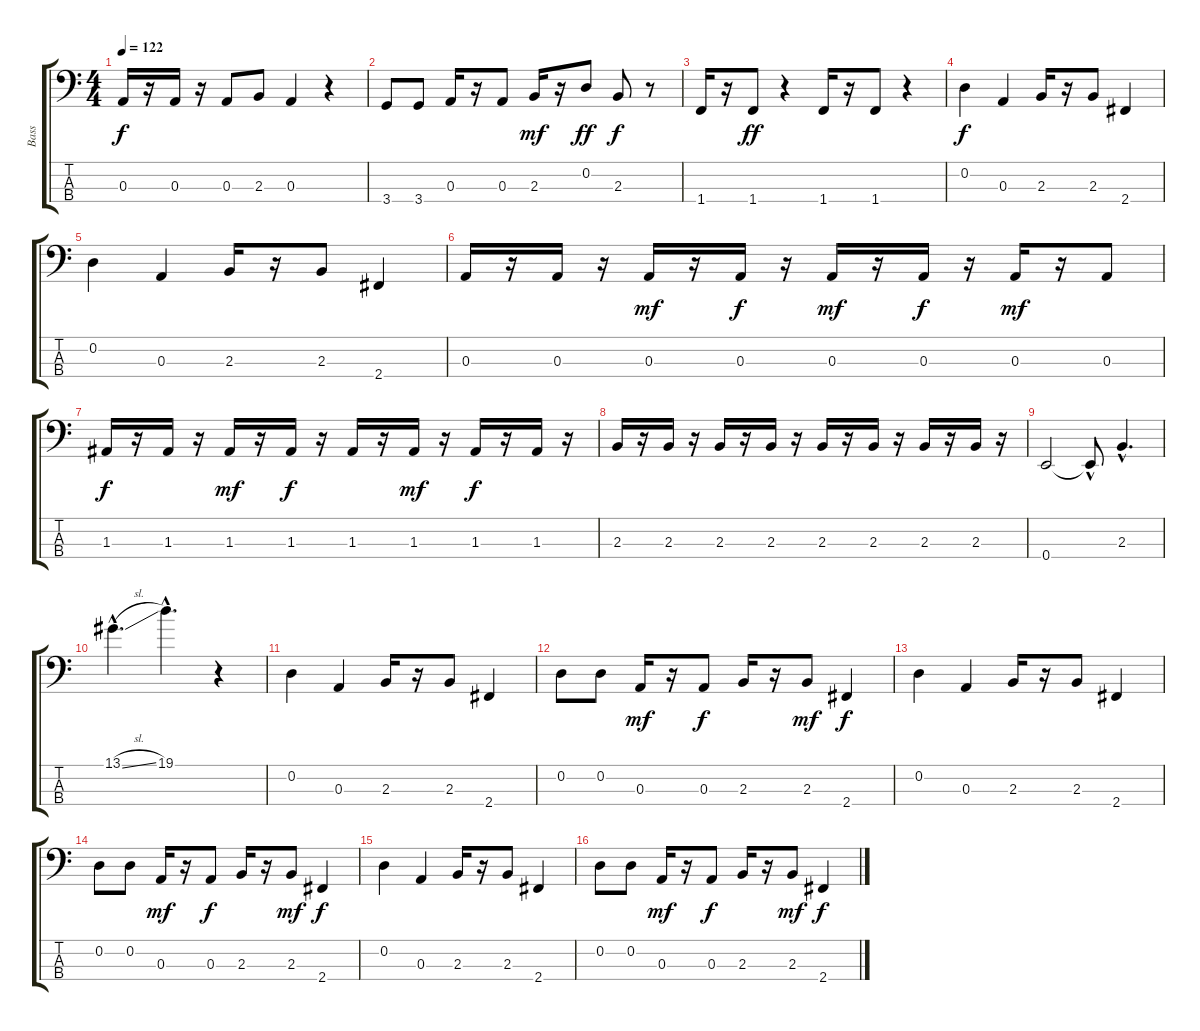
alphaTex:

\track ("Bass" "Bass") {instrument fretlessbass}
\staff {score tabs}
\tuning (G2 D2 A1 E1) {hide}
\ts (4 4)
\tempo 122
\clef f4
\ks c
0.3.16{dy f} r.16 0.3.16 r.16 0.3.8 2.3.8 0.3.4 r.4 |
3.4.8 3.4.8 0.3.16 r.16 0.3.8 2.3.16{dy mf} r.16 0.2.8{dy ff} 2.3.8{dy f} r.8 |
1.4.16 r.16 1.4.8{dy ff} r.4 1.4.16 r.16 1.4.8 r.4 |
0.2.4{dy f} 0.3.4 2.3.16 r.16 2.3.8 2.4.4 |
0.2.4 0.3.4 2.3.16 r.16 2.3.8 2.4.4 |
0.3.16 r.16 0.3.16 r.16 0.3.16{dy mf} r.16 0.3.16{dy f} r.16 0.3.16{dy mf} r.16 0.3.16{dy f} r.16 0.3.16{dy mf} r.16 0.3.8 |
1.3.16{dy f} r.16 1.3.16 r.16 1.3.16{dy mf} r.16 1.3.16{dy f} r.16 1.3.16 r.16 1.3.16{dy mf} r.16 1.3.16{dy f} r.16 1.3.16 r.16 |
2.3.16 r.16 2.3.16 r.16 2.3.16 r.16 2.3.16 r.16 2.3.16 r.16 2.3.16 r.16 2.3.16 r.16 2.3.16 r.16 |
0.4.2 0.4{hac t}.8 2.3{hac}.4{d} |
13.1{sl hac}.4{d} 19.1{hac}.4{d} r.4 |
0.2.4 0.3.4 2.3.16 r.16 2.3.8 2.4.4 |
0.2.8 0.2.8 0.3.16{dy mf} r.16 0.3.8{dy f} 2.3.16 r.16 2.3.8{dy mf} 2.4.4{dy f} |
0.2.4 0.3.4 2.3.16 r.16 2.3.8 2.4.4 |
0.2.8 0.2.8 0.3.16{dy mf} r.16 0.3.8{dy f} 2.3.16 r.16 2.3.8{dy mf} 2.4.4{dy f} |
0.2.4 0.3.4 2.3.16 r.16 2.3.8 2.4.4 |
0.2.8 0.2.8 0.3.16{dy mf} r.16 0.3.8{dy f} 2.3.16 r.16 2.3.8{dy mf} 2.4.4{dy f}
